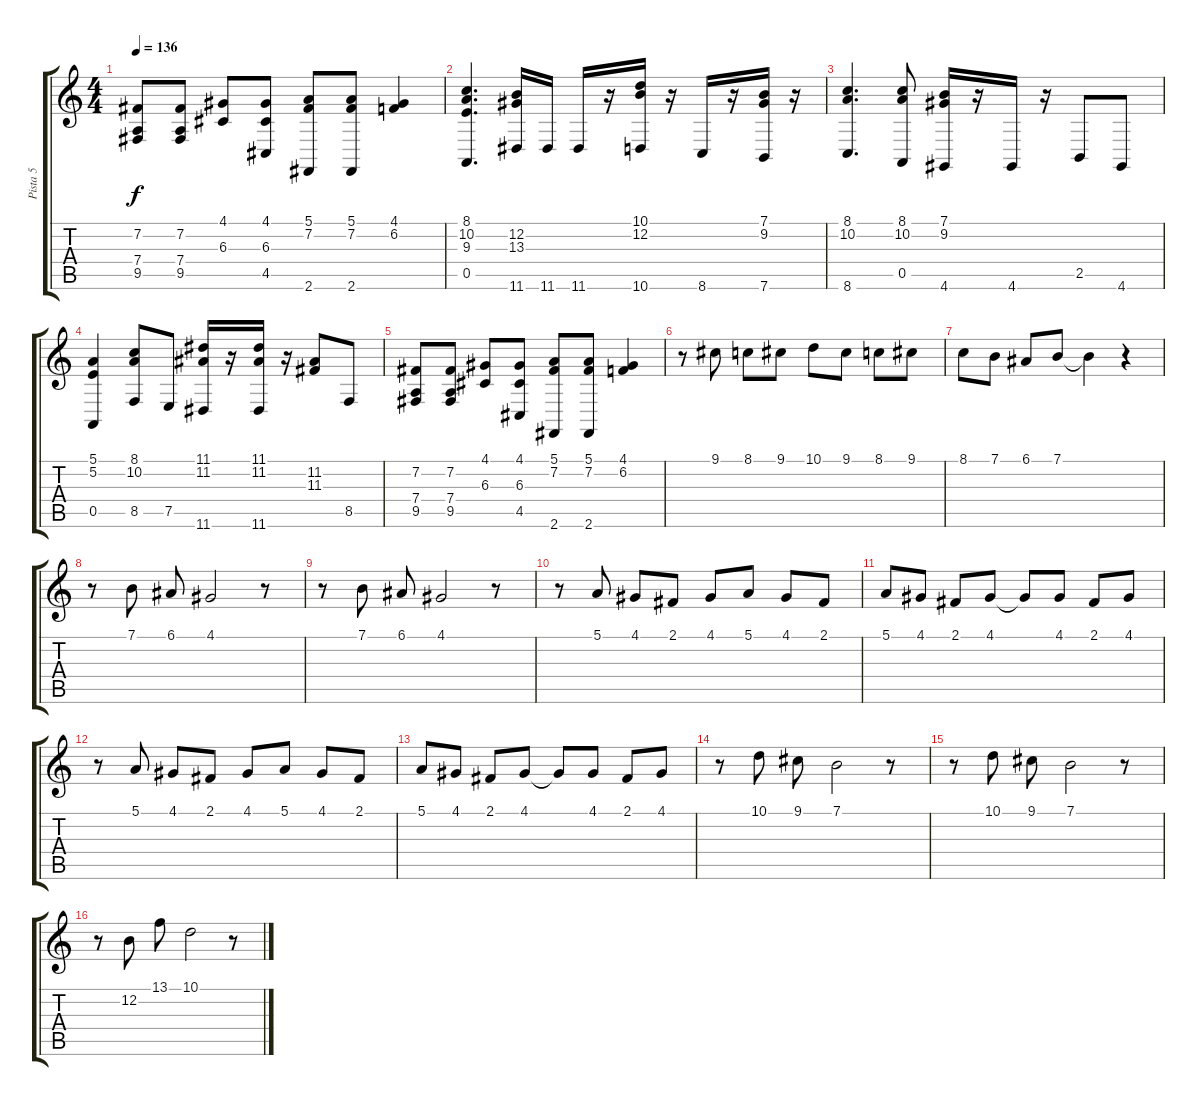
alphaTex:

\track ("Pista 5" "Pista 5") {instrument lead1square}
\staff {score tabs}
\tuning (E4 B3 G3 D3 A2 E2) {hide}
\ts (4 4)
\tempo 136
\clef g2
\ks c
(7.2 7.4 9.5).8{dy f} (7.2 7.4 9.5).8 (4.1 6.3).8 (4.1 6.3 4.5).8 (5.1 7.2 2.6).8 (5.1 7.2 2.6).8 (4.1 6.2).4 |
(8.1 10.2 9.3 0.5).4{d} (12.2 13.3 11.6).16 11.6.16 11.6.16 r.16 (10.1 12.2 10.6).16 r.16 8.6.16 r.16 (7.1 9.2 7.6).16 r.16 |
(8.1 10.2 8.6).4{d} (8.1 10.2 0.5).8 (7.1 9.2 4.6).16 r.16 4.6.16 r.16 2.5.8 4.6.8 |
(5.1 5.2 0.5).4 (8.1 10.2 8.5).8 7.5.8 (11.1 11.2 11.6).16 r.16 (11.1 11.2 11.6).16 r.16 (11.2 11.3).8 8.5.8 |
(7.2 7.4 9.5).8 (7.2 7.4 9.5).8 (4.1 6.3).8 (4.1 6.3 4.5).8 (5.1 7.2 2.6).8 (5.1 7.2 2.6).8 (4.1 6.2).4 |
r.8{volume 5 instrument electricpiano1} 9.1.8{volume 15} 8.1.8 9.1.8 10.1.8 9.1.8 8.1.8 9.1.8 |
8.1.8 7.1.8 6.1.8 7.1.8 7.1{t}.4 r.4 |
r.8 7.1.8 6.1.8 4.1.2 r.8 |
r.8 7.1.8 6.1.8 4.1.2 r.8 |
r.8 5.1.8 4.1.8 2.1.8 4.1.8 5.1.8 4.1.8 2.1.8 |
5.1.8 4.1.8 2.1.8 4.1.8 4.1{t}.8 4.1.8 2.1.8 4.1.8 |
r.8 5.1.8 4.1.8 2.1.8 4.1.8 5.1.8 4.1.8 2.1.8 |
5.1.8 4.1.8 2.1.8 4.1.8 4.1{t}.8 4.1.8 2.1.8 4.1.8 |
r.8 10.1.8 9.1.8 7.1.2 r.8 |
r.8 10.1.8 9.1.8 7.1.2 r.8 |
r.8 12.2.8 13.1.8 10.1.2 r.8
